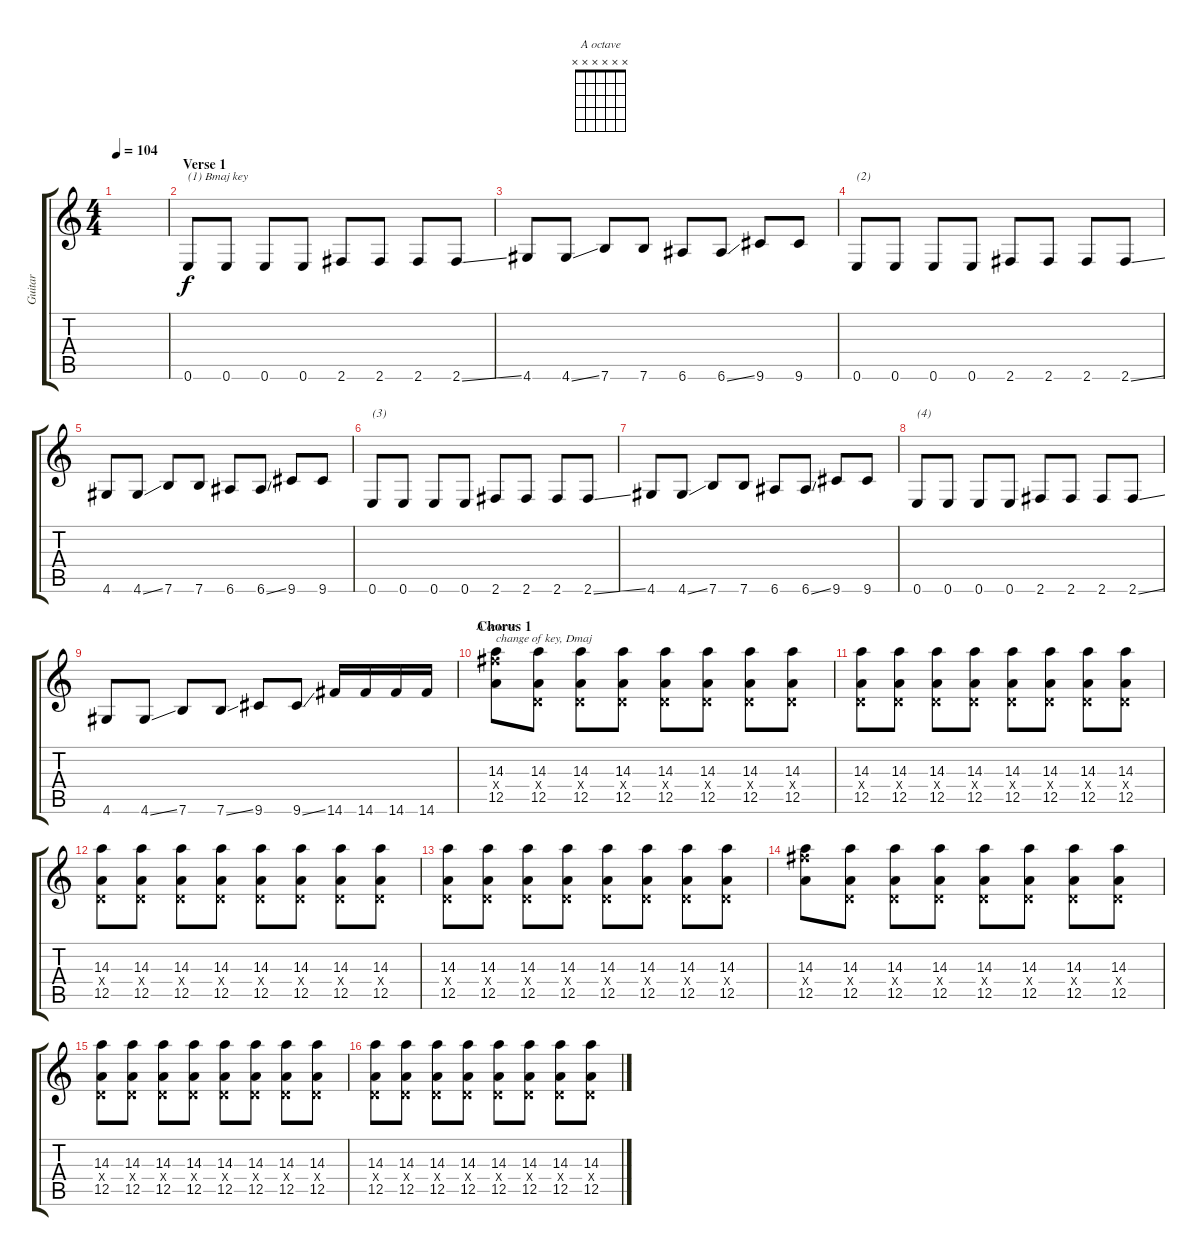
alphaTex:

\track ("Guitar" "Guitar") {instrument overdrivenguitar}
\staff {score tabs}
\tuning (E4 B3 G3 D3 A2 E2) {hide}
\chord ("A octave" x x x x x x)
\ts (4 4)
\tempo 104
\clef g2
\ks c
|
\section ("" "Verse 1")
0.6.8{txt "(1) Bmaj key"} 0.6.8 0.6.8 0.6.8 2.6.8 2.6.8 2.6.8 2.6{ss}.8 |
4.6.8 4.6{ss}.8 7.6.8 7.6.8 6.6.8 6.6{ss}.8 9.6.8 9.6.8 |
0.6.8{txt "(2)"} 0.6.8 0.6.8 0.6.8 2.6.8 2.6.8 2.6.8 2.6{ss}.8 |
4.6.8 4.6{ss}.8 7.6.8 7.6.8 6.6.8 6.6{ss}.8 9.6.8 9.6.8 |
0.6.8{txt "(3)"} 0.6.8 0.6.8 0.6.8 2.6.8 2.6.8 2.6.8 2.6{ss}.8 |
4.6.8 4.6{ss}.8 7.6.8 7.6.8 6.6.8 6.6{ss}.8 9.6.8 9.6.8 |
0.6.8{txt "(4)"} 0.6.8 0.6.8 0.6.8 2.6.8 2.6.8 2.6.8 2.6{ss}.8 |
4.6.8 4.6{ss}.8 7.6.8 7.6{ss}.8 9.6.8 9.6{ss}.8 14.6.16 14.6.16 14.6.16 14.6.16 |
\section ("" "Chorus 1")
(14.3 16.4{x} 12.5).8{ch "A octave" txt "change of key, Dmaj"} (14.3 0.4{x} 12.5).8 (14.3 0.4{x} 12.5).8 (14.3 0.4{x} 12.5).8 (14.3 0.4{x} 12.5).8 (14.3 0.4{x} 12.5).8 (14.3 0.4{x} 12.5).8 (14.3 0.4{x} 12.5).8 |
(14.3 0.4{x} 12.5).8 (14.3 0.4{x} 12.5).8 (14.3 0.4{x} 12.5).8 (14.3 0.4{x} 12.5).8 (14.3 0.4{x} 12.5).8 (14.3 0.4{x} 12.5).8 (14.3 0.4{x} 12.5).8 (14.3 0.4{x} 12.5).8 |
(14.3 0.4{x} 12.5).8 (14.3 0.4{x} 12.5).8 (14.3 0.4{x} 12.5).8 (14.3 0.4{x} 12.5).8 (14.3 0.4{x} 12.5).8 (14.3 0.4{x} 12.5).8 (14.3 0.4{x} 12.5).8 (14.3 0.4{x} 12.5).8 |
(14.3 0.4{x} 12.5).8 (14.3 0.4{x} 12.5).8 (14.3 0.4{x} 12.5).8 (14.3 0.4{x} 12.5).8 (14.3 0.4{x} 12.5).8 (14.3 0.4{x} 12.5).8 (14.3 0.4{x} 12.5).8 (14.3 0.4{x} 12.5).8 |
(14.3 16.4{x} 12.5).8 (14.3 0.4{x} 12.5).8 (14.3 0.4{x} 12.5).8 (14.3 0.4{x} 12.5).8 (14.3 0.4{x} 12.5).8 (14.3 0.4{x} 12.5).8 (14.3 0.4{x} 12.5).8 (14.3 0.4{x} 12.5).8 |
(14.3 0.4{x} 12.5).8 (14.3 0.4{x} 12.5).8 (14.3 0.4{x} 12.5).8 (14.3 0.4{x} 12.5).8 (14.3 0.4{x} 12.5).8 (14.3 0.4{x} 12.5).8 (14.3 0.4{x} 12.5).8 (14.3 0.4{x} 12.5).8 |
(14.3 0.4{x} 12.5).8 (14.3 0.4{x} 12.5).8 (14.3 0.4{x} 12.5).8 (14.3 0.4{x} 12.5).8 (14.3 0.4{x} 12.5).8 (14.3 0.4{x} 12.5).8 (14.3 0.4{x} 12.5).8 (14.3 0.4{x} 12.5).8
